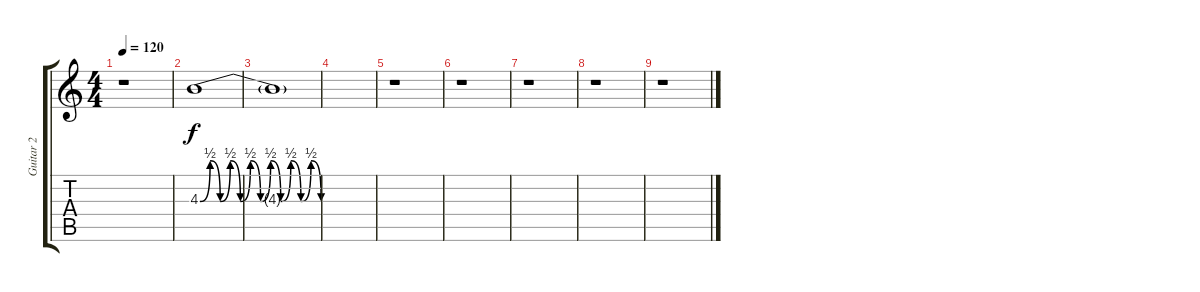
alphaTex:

\track ("Guitar 2" "Guitar 2") {instrument electricguitarclean}
\staff {score tabs}
\tuning (E4 B3 G3 D3 A2 E2) {hide}
\ts (4 4)
\tempo 120
\clef g2
\ks c
r.1{dy f} |
4.3{be (custom 0 0 5 2 10 0 15 2 20 0 25 2 30 0 35 2 40 0 45 2 50 0 55 2 60 0)}.1{volume 13} |
4.3{t}.1 |
|
r.1 |
r.1 |
r.1 |
r.1 |
r.1
